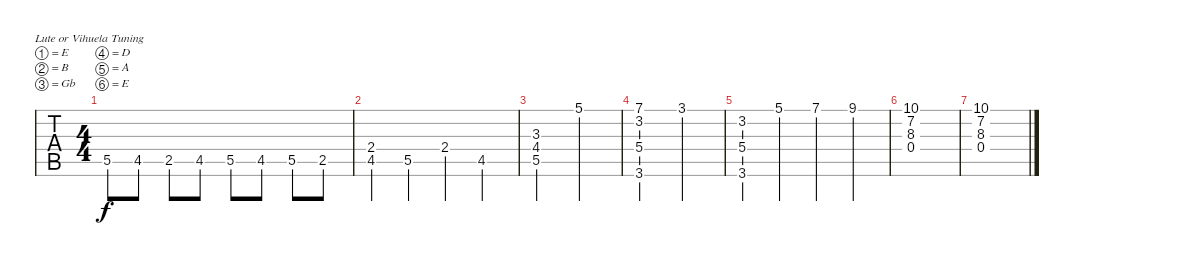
\bracketExtendMode groupsimilarinstruments
\singleTrackTrackNamePolicy hidden
\multiTrackTrackNamePolicy hidden
\firstSystemTrackNameOrientation horizontal
\otherSystemsTrackNameOrientation horizontal
\track ("Guitar Standard" "Guitar Sta") {instrument acousticguitarsteel}
\staff {tabs}
\tuning (E4 B3 Gb3 D3 A2 E2)
\ts (4 4)
\tempo (120 hide)
\clef g2
\ks c
5.5.8{dy f} 4.5.8 2.5.8 4.5.8 5.5.8 4.5.8 5.5.8 2.5.8 |
(2.4 4.5).4 5.5.4 2.4.4 4.5.4 |
(3.3 4.4 5.5).2 5.1.2 |
(7.1 3.2 5.4 3.6).2 3.1.2 |
(3.2 5.4 3.6).4 5.1.4 7.1.4 9.1.4 |
(10.1 7.2 8.3 0.4).1 |
(10.1 7.2 8.3 0.4).1
